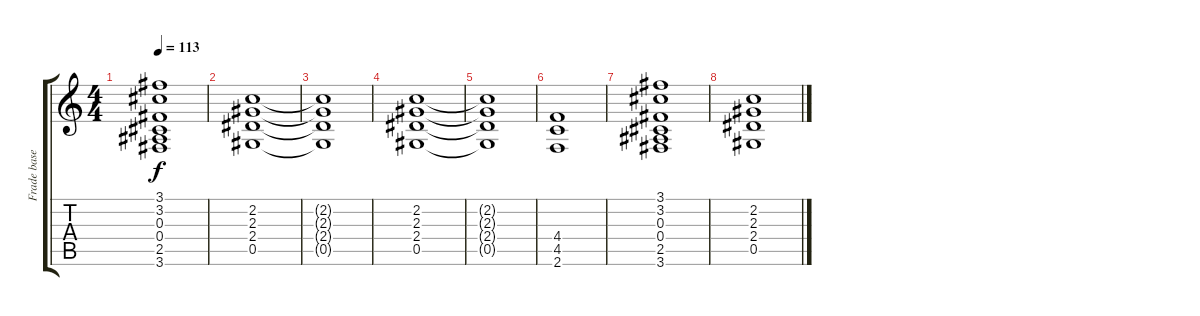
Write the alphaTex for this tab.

\track ("Frade base" "Frade base") {instrument distortionguitar}
\staff {score tabs}
\tuning (Eb4 Bb3 Gb3 Db3 Ab2 Eb2) {hide}
\ts (4 4)
\tempo 113
\clef g2
\ks c
(3.1{t} 3.2{t} 0.3{t} 0.4{t} 2.5{t} 3.6{t}).1{dy f} |
(2.2 2.3 2.4 0.5).1 |
(2.2{t} 2.3{t} 2.4{t} 0.5{t}).1 |
(2.2 2.3 2.4 0.5).1 |
(2.2{t} 2.3{t} 2.4{t} 0.5{t}).1 |
(4.4 4.5 2.6).1 |
(3.1 3.2 0.3 0.4 2.5 3.6).1 |
(2.2 2.3 2.4 0.5).1
